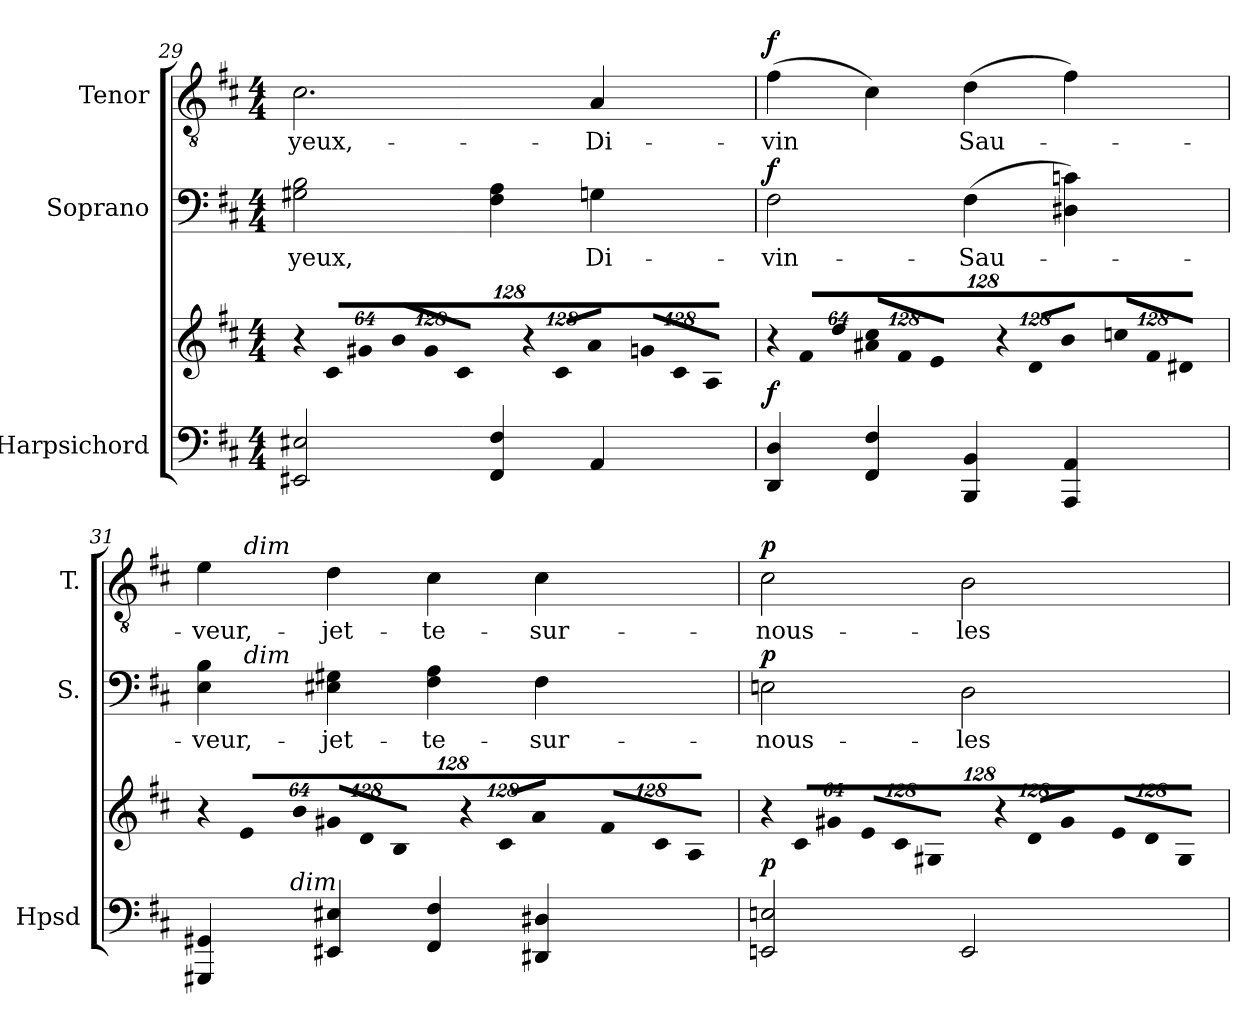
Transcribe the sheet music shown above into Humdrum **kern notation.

**kern	**kern	**dynam	**kern	**text	**dynam	**kern	**text	**dynam
*part3	*part3	*part3	*part2	*part2	*part2	*part1	*part1	*part1
*staff4	*staff3	*staff3/4	*staff2	*staff2	*staff2	*staff1	*staff1	*staff1
*I"Harpsichord	*	*	*I"Soprano	*	*	*I"Tenor	*	*
*I'Hpsd	*	*	*I'S.	*	*	*I'T.	*	*
!!LO:LB:g=z
*clefF4	*clefG2	*	*clefF4	*	*	*clefGv2	*	*
*	*	*	*	*	*	*ITrd7c12	*	*
*k[f#c#]	*k[f#c#]	*	*k[f#c#]	*	*	*k[f#c#]	*	*
*D:	*D:	*	*D:	*	*	*D:	*	*
*M4/4	*M4/4	*	*M4/4	*	*	*M4/4	*	*
*	*Xbrackettup	*	*	*	*	*	*	*
=29	=29	=29	=29	=29	=29	=29	=29	=29
!	!LO:N:vis=8	!	!	!	!	!	!	!
!	!	!	!	!LO:LY:b:color=#000000	!	!	!	!
!	!	!	!	!	!	!	!LO:LY:b:color=#000000	!
2EE#Xi/ 2E#Xi	1024%85r	.	2G#Xi\ 2Bi	-yeux,	.	2.C#i\	-yeux,-	.
!	!LO:N:vis=8	!	!	!	!	!	!	!
.	1024%85c#i/L	.	.	.	.	.	.	.
!	!LO:N:vis=8	!	!	!	!	!	!	!
.	512%43g#Xi/J	.	.	.	.	.	.	.
!	!LO:N:vis=8	!	!	!	!	!	!	!
.	1024%85bi/L	.	.	.	.	.	.	.
!	!LO:N:vis=8	!	!	!	!	!	!	!
.	1024%85g#i/	.	.	.	.	.	.	.
!	!LO:N:vis=8	!	!	!	!	!	!	!
.	512%43c#i/J	.	.	.	.	.	.	.
!	!LO:N:vis=8	!	!	!	!	!	!	!
4FF#i/ 4F#i	1024%85r	.	4F#i\ 4Ai	.	.	.	.	.
!	!LO:N:vis=8	!	!	!	!	!	!	!
.	1024%85c#i/L	.	.	.	.	.	.	.
!	!LO:N:vis=8	!	!	!	!	!	!	!
.	512%43ai/J	.	.	.	.	.	.	.
!	!LO:N:vis=8	!	!	!	!	!	!	!
!	!	!	!	!LO:LY:b:color=#000000	!	!	!	!
!	!	!	!	!	!	!	!LO:LY:b:color=#000000	!
4AAi/	1024%85gni/L	.	4Gni\	Di-	.	4AAi/	-Di-	.
!	!LO:N:vis=8	!	!	!	!	!	!	!
.	1024%85c#i/	.	.	.	.	.	.	.
!	!LO:N:vis=8	!	!	!	!	!	!	!
.	512%43Ai/J	.	.	.	.	.	.	.
=30	=30	=30	=30	=30	=30	=30	=30	=30
!	!LO:N:vis=8	!	!	!	!	!	!	!
!	!	!	!	!LO:LY:b:color=#000000	!	!	!	!
!	!	!	!	!	!	!	!LO:LY:b:color=#000000	!
4DDi/ 4Di	1024%85r	f	2F#i\	-vin-	f	(4F#i\	-vin	f
!	!LO:N:vis=8	!	!	!	!	!	!	!
.	1024%85f#i/L	.	.	.	.	.	.	.
!	!LO:N:vis=8	!	!	!	!	!	!	!
.	512%43ddi/J	.	.	.	.	.	.	.
!	!LO:N:vis=8	!	!	!	!	!	!	!
4FF#i/ 4F#i	1024%85a#Xi/ 1024%85cc#i/L	.	.	.	.	4C#i\)	.	.
!	!LO:N:vis=8	!	!	!	!	!	!	!
.	1024%85f#i/	.	.	.	.	.	.	.
!	!LO:N:vis=8	!	!	!	!	!	!	!
.	512%43ei/J	.	.	.	.	.	.	.
!	!LO:N:vis=8	!	!	!	!	!	!	!
!	!	!	!	!LO:LY:b:color=#000000	!	!	!	!
!	!	!	!	!	!	!	!LO:LY:b:color=#000000	!
4BBBi/ 4BBi	1024%85r	.	(4F#i\	-Sau-	.	(4Di\	Sau-	.
!	!LO:N:vis=8	!	!	!	!	!	!	!
.	1024%85di/L	.	.	.	.	.	.	.
!	!LO:N:vis=8	!	!	!	!	!	!	!
.	512%43bi/J	.	.	.	.	.	.	.
!	!LO:N:vis=8	!	!	!	!	!	!	!
4AAAi/ 4AAi	1024%85ccni/L	.	4D#Xi\ 4cni)	.	.	4F#i\)	.	.
!	!LO:N:vis=8	!	!	!	!	!	!	!
.	1024%85f#i/	.	.	.	.	.	.	.
!	!LO:N:vis=8	!	!	!	!	!	!	!
.	512%43d#Xi/J	.	.	.	.	.	.	.
=31	=31	=31	=31	=31	=31	=31	=31	=31
!	!LO:N:vis=8	!	!	!	!	!	!	!
!	!	!	!	!LO:LY:b:color=#000000	!	!	!	!
!	!	!	!	!	!	!	!LO:LY:b:color=#000000	!
*^	*	*	*^	*	*	*^	*	*
4GGG#Xi/ 4GG#Xi	8ryy	1024%85r	.	4Ei\ 4Bi	16ryy	-veur,-	.	4Ei\	16ryy	-veur,-	.
.	.	.	.	.	64.ryy	.	.	.	64.ryy	.	.
!	!	!LO:N:vis=8	!	!	!	!	!	!	!	!	!
.	.	1024%85ei/L	.	.	.	.	.	.	.	.	.
!	!	!	!	!	!	!	!	!	!LO:TX:a:i:t=dim	!	!
!	!	!	!	!	!LO:TX:a:i:t=dim	!	!	!	!	!	!
.	.	.	.	.	2ryy	.	.	.	2ryy	.	.
.	32ryy	.	.	.	.	.	.	.	.	.	.
.	128ryy	.	.	.	.	.	.	.	.	.	.
!	!LO:TX:a:i:t=dim	!	!	!	!	!	!	!	!	!	!
.	2ryy	.	.	.	.	.	.	.	.	.	.
!	!	!LO:N:vis=8	!	!	!	!	!	!	!	!	!
.	.	512%43bi/J	.	.	.	.	.	.	.	.	.
!	!	!LO:N:vis=8	!	!	!	!	!	!	!	!	!
!	!	!	!	!	!	!LO:LY:b:color=#000000	!	!	!	!	!
!	!	!	!	!	!	!	!	!	!	!LO:LY:b:color=#000000	!
4EE#Xi/ 4E#Xi	.	1024%85g#Xi/L	.	4E#Xi\ 4G#Xi	.	-jet-	.	4Di\	.	-jet-	.
!	!	!LO:N:vis=8	!	!	!	!	!	!	!	!	!
.	.	1024%85di/	.	.	.	.	.	.	.	.	.
!	!	!LO:N:vis=8	!	!	!	!	!	!	!	!	!
.	.	512%43Bi/J	.	.	.	.	.	.	.	.	.
!	!	!LO:N:vis=8	!	!	!	!	!	!	!	!	!
!	!	!	!	!	!	!LO:LY:b:color=#000000	!	!	!	!	!
!	!	!	!	!	!	!	!	!	!	!LO:LY:b:color=#000000	!
4FF#i/ 4F#i	.	1024%85r	.	4F#i\ 4Ai	.	-te-	.	4C#i\	.	-te-	.
!	!	!LO:N:vis=8	!	!	!	!	!	!	!	!	!
.	.	1024%85c#i/L	.	.	.	.	.	.	.	.	.
.	.	.	.	.	4ryy	.	.	.	4ryy	.	.
.	4ryy	.	.	.	.	.	.	.	.	.	.
!	!	!LO:N:vis=8	!	!	!	!	!	!	!	!	!
.	.	512%43ai/J	.	.	.	.	.	.	.	.	.
!	!	!LO:N:vis=8	!	!	!	!	!	!	!	!	!
!	!	!	!	!	!	!LO:LY:b:color=#000000	!	!	!	!	!
!	!	!	!	!	!	!	!	!	!	!LO:LY:b:color=#000000	!
4DD#Xi/ 4D#Xi	.	1024%85f#i/L	.	4F#i\	.	-sur-	.	4C#i\	.	-sur-	.
!	!	!LO:N:vis=8	!	!	!	!	!	!	!	!	!
.	.	1024%85c#i/	.	.	.	.	.	.	.	.	.
.	.	.	.	.	8ryy	.	.	.	8ryy	.	.
.	16ryy	.	.	.	.	.	.	.	.	.	.
!	!	!LO:N:vis=8	!	!	!	!	!	!	!	!	!
.	.	512%43Ai/J	.	.	.	.	.	.	.	.	.
.	.	.	.	.	32ryy	.	.	.	32ryy	.	.
.	64.ryy	.	.	.	.	.	.	.	.	.	.
.	.	.	.	.	128ryy	.	.	.	128ryy	.	.
=32	=32	=32	=32	=32	=32	=32	=32	=32	=32	=32	=32
!	!	!LO:N:vis=8	!	!	!	!	!	!	!	!	!
*	*	*	*	*v	*v	*	*	*	*	*	*
*v	*v	*	*	*	*	*	*v	*v	*	*
*^	*	*	*^	*	*	*^	*	*
!	!	!	!	!	!	!LO:LY:b:color=#000000	!	!	!	!	!
*	*	*	*	*v	*v	*	*	*	*	*	*
*v	*v	*	*	*	*	*	*v	*v	*	*
*^	*	*	*^	*	*	*^	*	*
!	!	!	!	!	!	!	!	!	!	!LO:LY:b:color=#000000	!
*	*	*	*	*v	*v	*	*	*	*	*	*
*v	*v	*	*	*	*	*	*v	*v	*	*
2EEni/ 2Eni	1024%85r	p	2Eni\	-nous-	p	2C#i\	-nous-	p
!	!LO:N:vis=8	!	!	!	!	!	!	!
.	1024%85c#i/L	.	.	.	.	.	.	.
!	!LO:N:vis=8	!	!	!	!	!	!	!
.	512%43g#Xi/J	.	.	.	.	.	.	.
!	!LO:N:vis=8	!	!	!	!	!	!	!
.	1024%85ei/L	.	.	.	.	.	.	.
!	!LO:N:vis=8	!	!	!	!	!	!	!
.	1024%85c#i/	.	.	.	.	.	.	.
!	!LO:N:vis=8	!	!	!	!	!	!	!
.	512%43G#Xi/J	.	.	.	.	.	.	.
!	!LO:N:vis=8	!	!	!	!	!	!	!
!	!	!	!	!LO:LY:b:color=#000000	!	!	!	!
!	!	!	!	!	!	!	!LO:LY:b:color=#000000	!
2EEi/	1024%85r	.	2Di\	-les-	.	2BBi\	-les-	.
!	!LO:N:vis=8	!	!	!	!	!	!	!
.	1024%85di/L	.	.	.	.	.	.	.
!	!LO:N:vis=8	!	!	!	!	!	!	!
.	512%43g#i/J	.	.	.	.	.	.	.
!	!LO:N:vis=8	!	!	!	!	!	!	!
.	1024%85ei/L	.	.	.	.	.	.	.
!	!LO:N:vis=8	!	!	!	!	!	!	!
.	1024%85di/	.	.	.	.	.	.	.
!	!LO:N:vis=8	!	!	!	!	!	!	!
.	512%43G#i/J	.	.	.	.	.	.	.
=	=	=	=	=	=	=	=	=
*-	*-	*-	*-	*-	*-	*-	*-	*-
